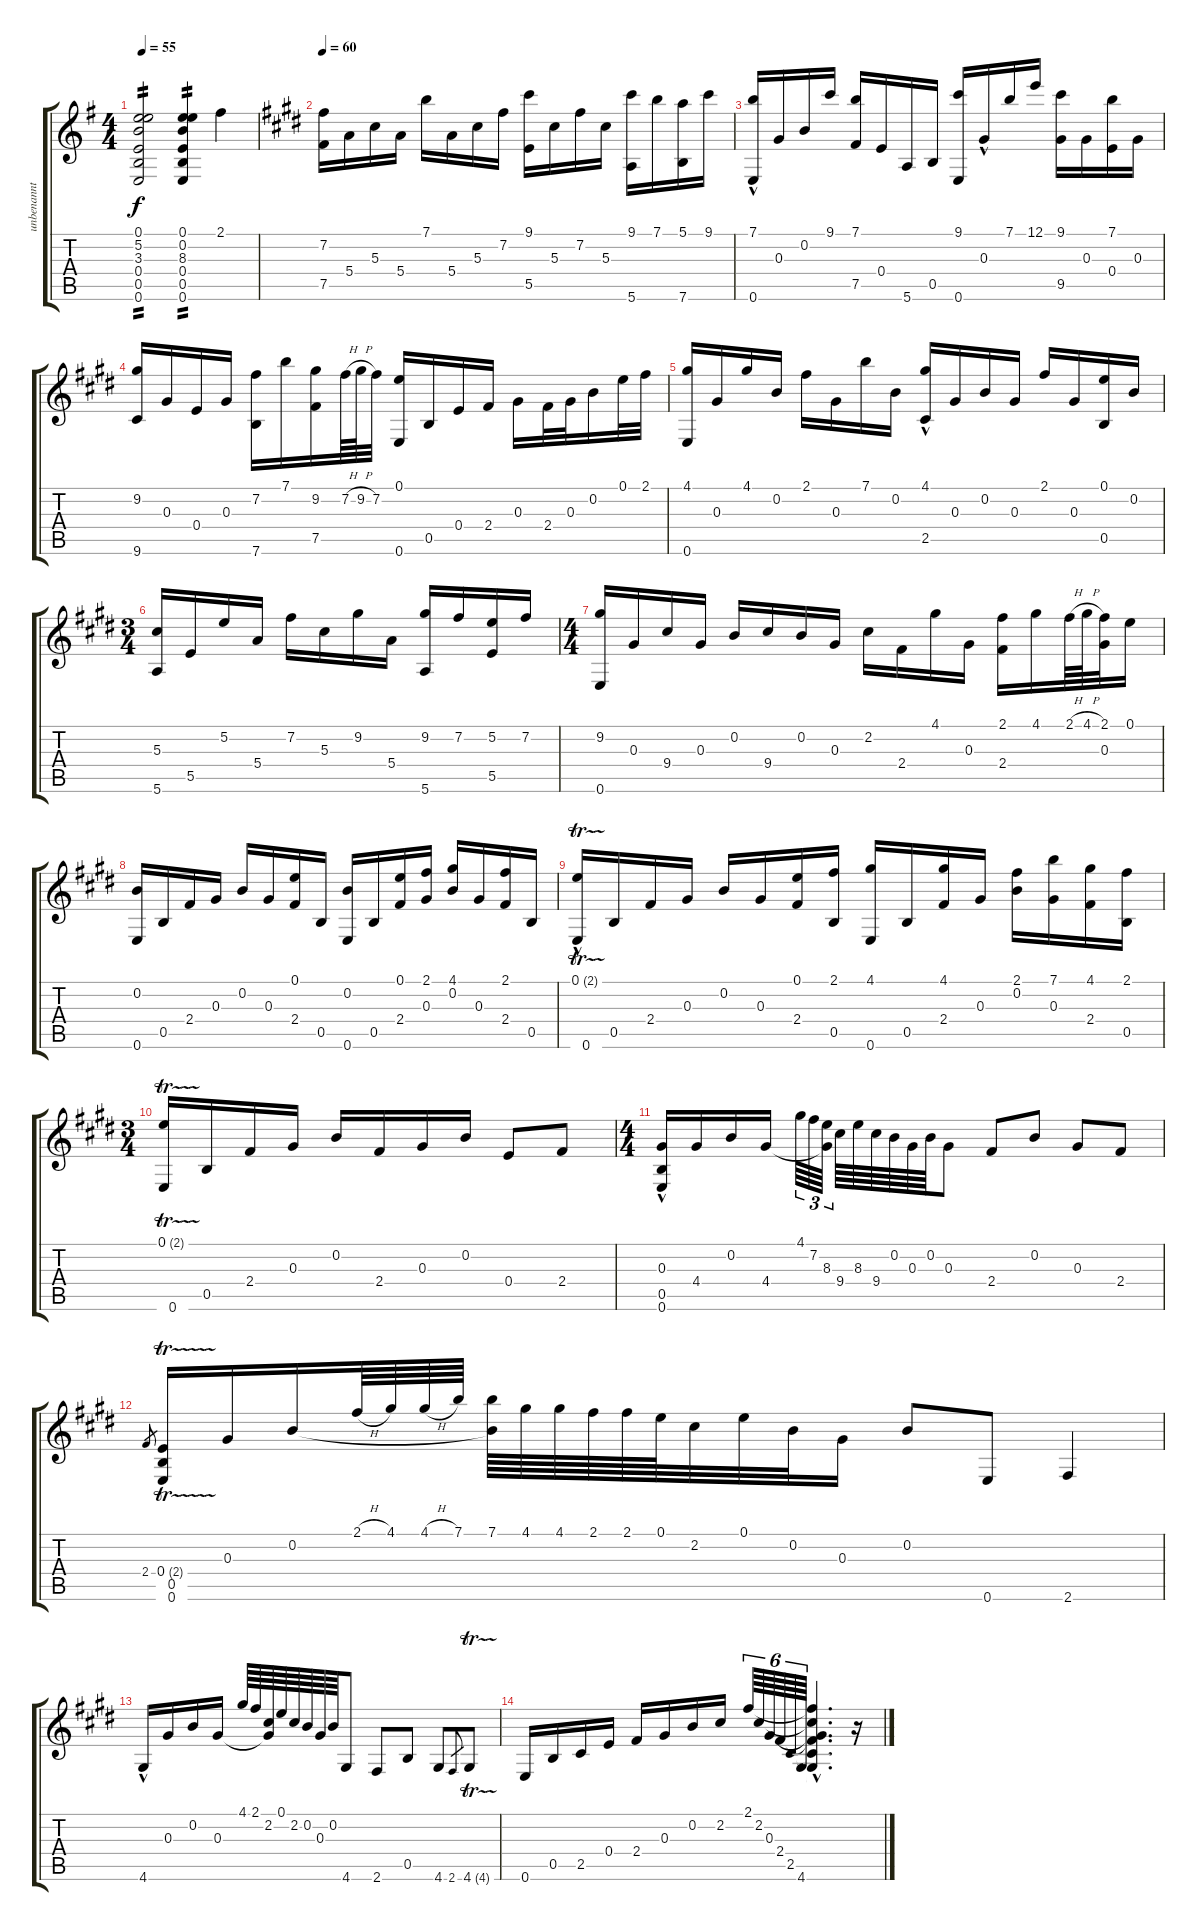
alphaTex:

\track ("unbenannt" "unbenannt") {instrument acousticguitarnylon}
\staff {score tabs}
\tuning (E4 B3 Ab3 E3 B2 E2) {hide}
\ts (4 4)
\tempo 55
\clef g2
\ks g
(0.1 5.2 3.3 0.4 0.5 0.6).2{tp 2 dy f} (0.1 0.2 8.3 0.4 0.5 0.6).4{tp 2} 2.1.4 |
\tempo 60
\ks e
(7.2 7.5).16 5.4.16 5.3.16 5.4.16 7.1.16 5.4.16 5.3.16 7.2.16 (9.1 5.5).16 5.3.16 7.2.16 5.3.16 (9.1 5.6).16 7.1.16 (5.1 7.6).16 9.1.16 |
(7.1{hac} 0.6).16 0.3.16 0.2.16 9.1.16 (7.1 7.5).16 0.4.16 5.6.16 0.5.16 (9.1 0.6).16 0.3{hac}.16 7.1.16 12.1.16 (9.1 9.5).16 0.3.16 (7.1 0.4).16 0.3.16 |
(9.2 9.6).16 0.3.16 0.4.16 0.3.16 (7.2 7.6).16 7.1.16 (9.2 7.5).16 7.2{h}.64 9.2{h}.64 7.2.32 (0.1 0.6).16 0.5.16 0.4.16 2.4.16 0.3.16 2.4.32 0.3.32 0.2.16 0.1.32 2.1.32 |
(4.1 0.6).16 0.3.16 4.1.16 0.2.16 2.1.16 0.3.16 7.1.16 0.2.16 (4.1 2.5{hac}).16 0.3.16 0.2.16 0.3.16 2.1.16 0.3.16 (0.1 0.5).16 0.2.16 |
\ts (3 4)
(5.3 5.6).16 5.5.16 5.2.16 5.4.16 7.2.16 5.3.16 9.2.16 5.4.16 (9.2 5.6).16 7.2.16 (5.2 5.5).16 7.2.16 |
\ts (4 4)
(9.2 0.6).16 0.3.16 9.4.16 0.3.16 0.2.16 9.4.16 0.2.16 0.3.16 2.2.16 2.4.16 4.1.16 0.3.16 (2.1 2.4).16 4.1.16 2.1{h}.64 4.1{h}.64 (2.1 0.3).32 0.1.16 |
(0.2 0.6).16 0.5.16 2.4.16 0.3.16 0.2.16 0.3.16 (0.1 2.4).16 0.5.16 (0.2 0.6).16 0.5.16 (0.1 2.4).16 (2.1 0.3).16 (4.1 0.2).16 0.3.16 (2.1 2.4).16 0.5.16 |
(0.1{tr (2 32) hac} 0.6).16 0.5.16 2.4.16 0.3.16 0.2.16 0.3.16 (0.1 2.4).16 (2.1 0.5).16 (4.1 0.6).16 0.5.16 (4.1 2.4).16 0.3.16 (2.1 0.2).16 (7.1 0.3).16 (4.1 2.4).16 (2.1 0.5).16 |
\ts (3 4)
(0.1{tr (2 32)} 0.6).16 0.5.16 2.4.16 0.3.16 0.2.16 2.4.16 0.3.16 0.2.16 0.4.8 2.4.8 |
\ts (4 4)
(0.3{hac} 0.5 0.6).16 4.4.16 0.2.16 4.4.16 4.1.64{tu (3 2)} 7.2.64{tu (3 2)} (8.3 4.4{t}).64{tu (3 2)} 9.4.64 8.3.64 9.4.64 0.2.64 0.3.64 0.2.64 0.3.8 2.4.8 0.2.8 0.3.8 2.4.8 |
2.4.8{gr} (0.4{tr (2 32)} 0.5 0.6).16 0.3.16 0.2.16 2.1{h}.64 4.1.64 4.1{h}.64 7.1.64 (7.1 0.2{t}).64 4.1.64 4.1.64 2.1.64 2.1.64 0.1.64 2.2.32 0.1.32 0.2.32 0.3.16 0.2.8 0.6.8 2.6.4 |
4.6{hac}.16 0.3.16 0.2.16 0.3.16 4.1.64 2.1.64 (2.2 0.3{t}).64 0.1.64 2.2.64 0.2.64 0.3.64 0.2.64 4.6.8 2.6.8 0.5.8 4.6.8 2.6.8{gr} 4.6{tr (4 32)}.8 |
0.6.16 0.5.16 2.5.16 0.4.16 2.4.16 0.3.16 0.2.16 2.2.16 2.1.64{tu (6 4)} 2.2.64{tu (6 4)} 0.3.64{tu (6 4)} 2.4.64{tu (6 4)} 2.5.64{tu (6 4)} 4.6.64{tu (6 4)} (2.1{hac t} 2.2{hac t} 0.3{hac t} 2.4{hac t} 2.5{hac t} 4.6{hac t}).4{d} r.16
